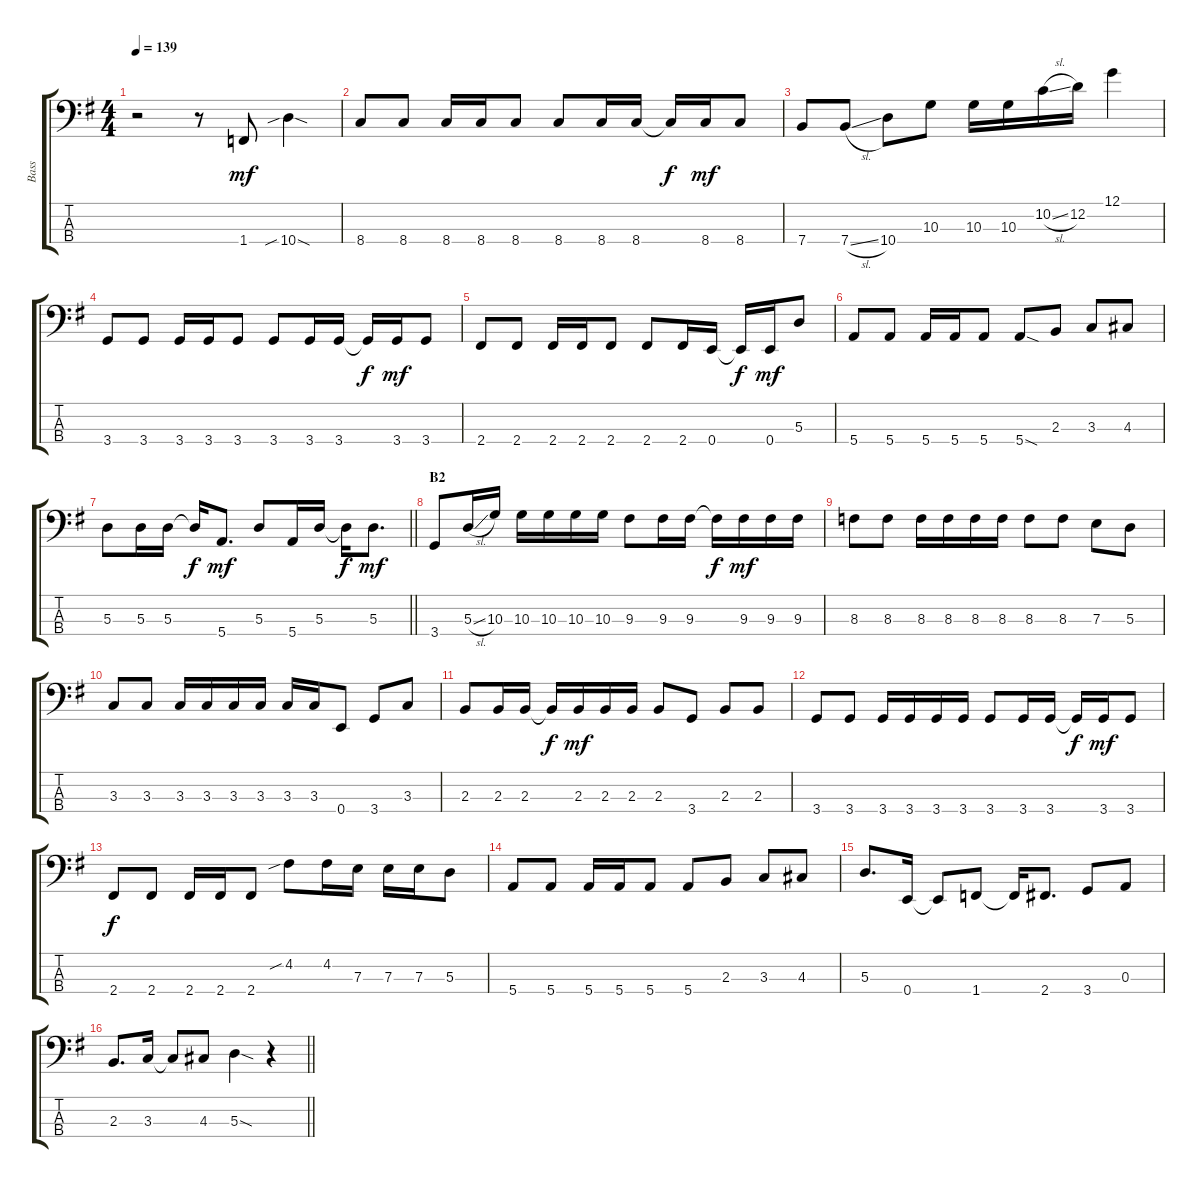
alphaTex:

\track ("Bass" "Bass") {instrument electricbasspick}
\staff {score tabs}
\tuning (G2 D2 A1 E1) {hide}
\ts (4 4)
\tempo 139
\clef f4
\ks g
r.2{dy mf} r.8 1.4.8 10.4{sib sod}.4 |
8.4.8 8.4.8 8.4.16 8.4.16 8.4.8 8.4.8 8.4.16 8.4.16 8.4{t}.16{dy f} 8.4.16{dy mf} 8.4.8 |
7.4.8 7.4{sl}.8 10.4.8 10.3.8 10.3.16 10.3.16 10.2{sl}.16 12.2.16 12.1.4 |
3.4.8 3.4.8 3.4.16 3.4.16 3.4.8 3.4.8 3.4.16 3.4.16 3.4{t}.16{dy f} 3.4.16{dy mf} 3.4.8 |
2.4.8 2.4.8 2.4.16 2.4.16 2.4.8 2.4.8 2.4.16 0.4.16 0.4{t}.16{dy f} 0.4.16{dy mf} 5.3.8 |
5.4.8 5.4.8 5.4.16 5.4.16 5.4.8 5.4{sod}.8 2.3.8 3.3.8 4.3.8 |
\barLineRight lightlight
5.3.8 5.3.16 5.3.16 5.3{t}.16{dy f} 5.4.8{d dy mf} 5.3.8 5.4.16 5.3.16 5.3{t}.16{dy f} 5.3.8{d dy mf} |
\section ("" "B2")
3.4.8 5.3{sl}.16 10.3.16 10.3.16 10.3.16 10.3.16 10.3.16 9.3.8 9.3.16 9.3.16 9.3{t}.16{dy f} 9.3.16{dy mf} 9.3.16 9.3.16 |
8.3.8 8.3.8 8.3.16 8.3.16 8.3.16 8.3.16 8.3.8 8.3.8 7.3.8 5.3.8 |
3.3.8 3.3.8 3.3.16 3.3.16 3.3.16 3.3.16 3.3.16 3.3.16 0.4.8 3.4.8 3.3.8 |
2.3.8 2.3.16 2.3.16 2.3{t}.16{dy f} 2.3.16{dy mf} 2.3.16 2.3.16 2.3.8 3.4.8 2.3.8 2.3.8 |
3.4.8 3.4.8 3.4.16 3.4.16 3.4.16 3.4.16 3.4.8 3.4.16 3.4.16 3.4{t}.16{dy f} 3.4.16{dy mf} 3.4.8 |
2.4.8{dy f} 2.4.8 2.4.16 2.4.16 2.4.8 4.2{sib}.8 4.2.16 7.3.16 7.3.16 7.3.16 5.3.8 |
5.4.8 5.4.8 5.4.16 5.4.16 5.4.8 5.4.8 2.3.8 3.3.8 4.3.8 |
5.3.8{d} 0.4.16 0.4{t}.8 1.4.8 1.4{t}.16 2.4.8{d} 3.4.8 0.3.8 |
\barLineRight lightlight
2.3.8{d} 3.3.16 3.3{t}.8 4.3.8 5.3{sod}.4 r.4
